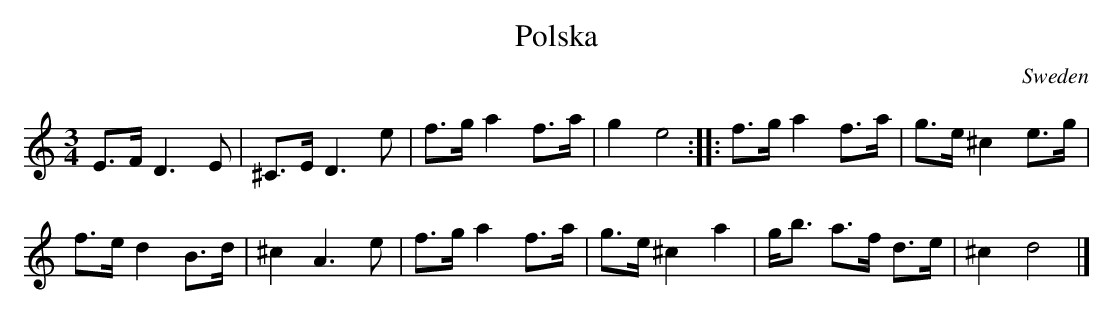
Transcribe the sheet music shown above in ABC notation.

X:1
T:Polska
O:Sweden
M:3/4
K:C
E>FD3E|^C>ED3 e|f>ga2f>a|g2e4::\
f>ga2f>a|g>e^c2e>g|
f>ed2B>d|^c2A3 e|\
f>ga2f>a|g>e^c2 a2|g<b a>f d>e|^c2d4|]
